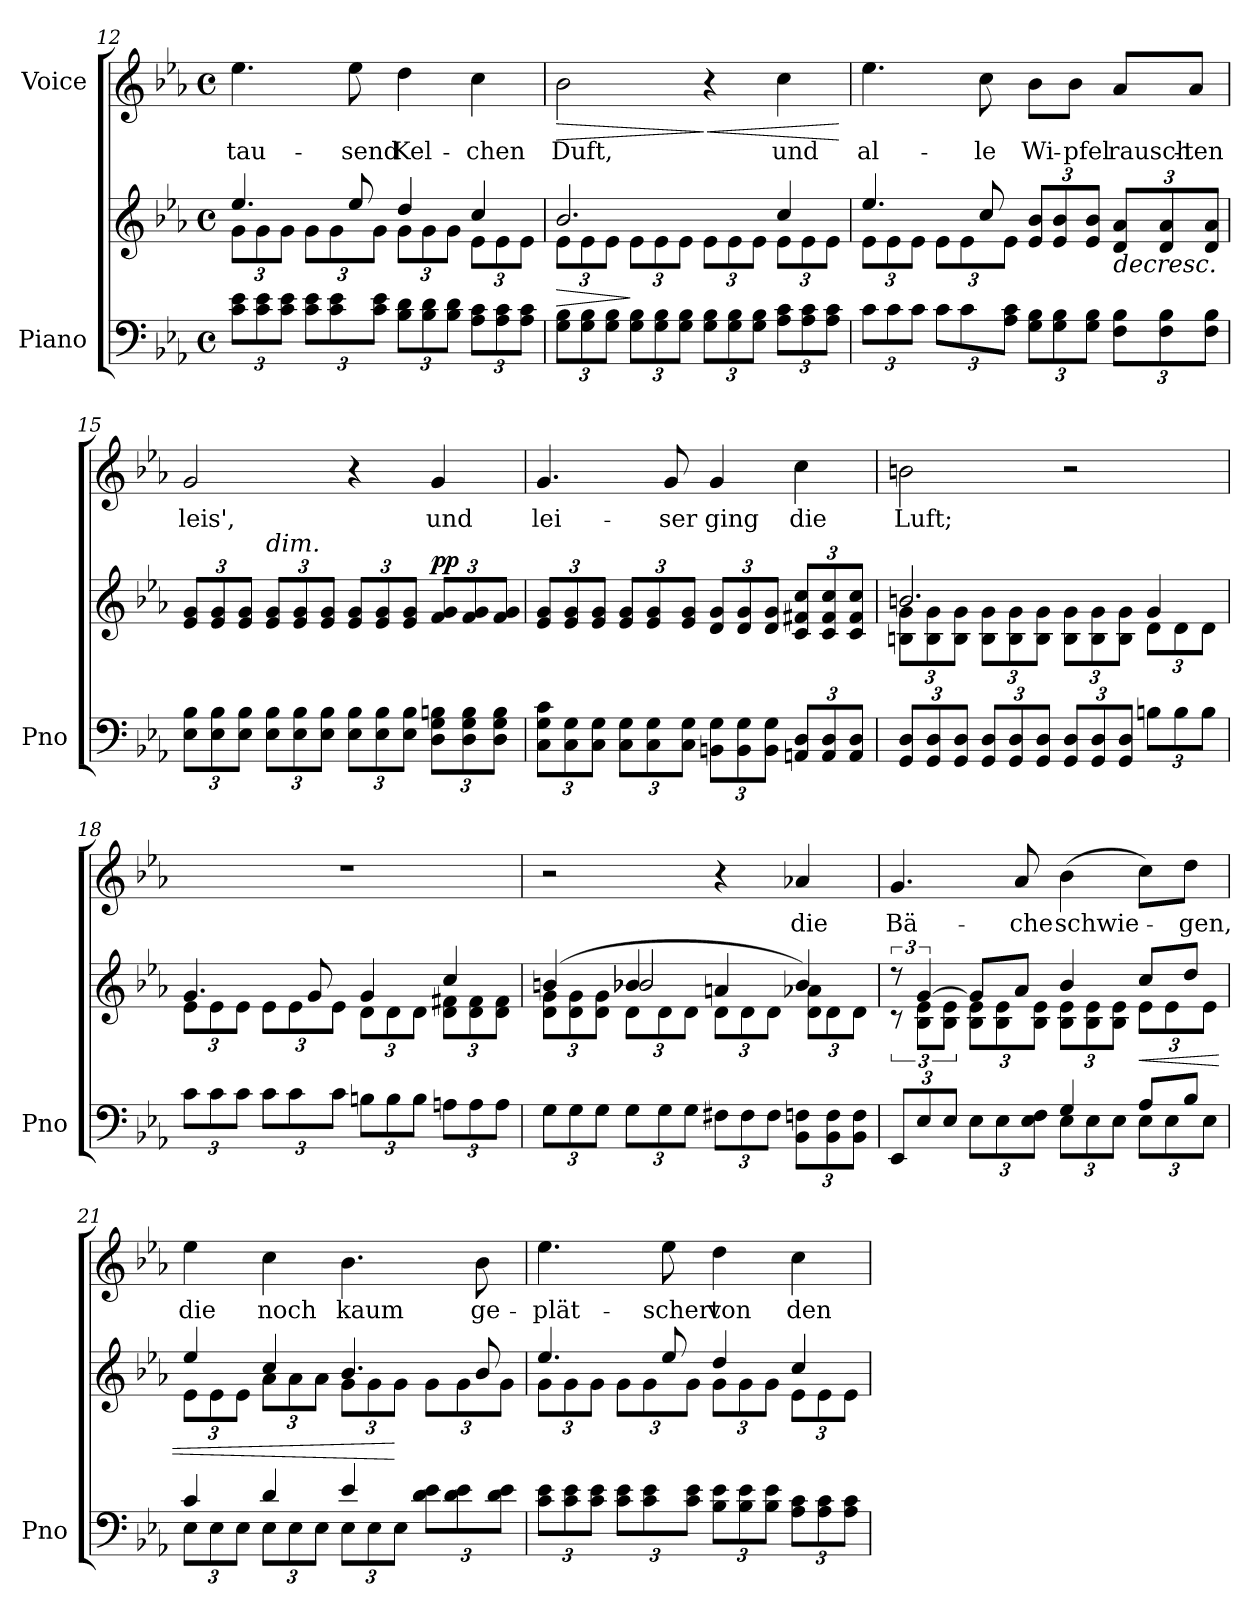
**kern	**kern	**dynam	**kern	**text	**dynam
*part2	*part2	*part2	*part1	*part1	*part1
*staff3	*staff2	*staff2/3	*staff1	*staff1	*staff1
*I"Piano	*	*	*I"Voice	*	*
*I'Pno	*	*	*	*	*
*clefF4	*clefG2	*	*clefG2	*	*
*k[b-e-a-]	*k[b-e-a-]	*	*k[b-e-a-]	*	*
*M4/4	*M4/4	*	*M4/4	*	*
*met(c)	*met(c)	*	*met(c)	*	*
=12	=12	=12	=12	=12	=12
*^	*^	*	*	*	*
*	*Xbrackettup	*	*Xbrackettup	*	*	*	*
1ryy	12c\ 12e-\L	4.ee-/	12g\L	.	4.ee-\	tau-	.
.	12c\ 12e-\	.	12g\	.	.	.	.
.	12c\ 12e-\J	.	12g\J	.	.	.	.
.	12c\ 12e-\L	.	12g\L	.	.	.	.
.	12c\ 12e-\	.	12g\	.	.	.	.
.	.	8ee-/	.	.	8ee-\	-send	.
.	12c\ 12e-\J	.	12g\J	.	.	.	.
.	12B-\ 12d\L	4dd/	12g\L	.	4dd\	Kel-	.
.	12B-\ 12d\	.	12g\	.	.	.	.
.	12B-\ 12d\J	.	12g\J	.	.	.	.
.	12A-\ 12c\L	4cc/	12e-\L	.	4cc\	-chen	.
.	12A-\ 12c\	.	12e-\	.	.	.	.
.	12A-\ 12c\J	.	12e-\J	.	.	.	.
=13	=13	=13	=13	=13	=13	=13	=13
!	!	!	!	!LO:HP:b	!	!	!LO:HP:b
1ryy	12G\ 12B-\L	2.b-/	12e-\L	>	2b-\	Duft,	>
.	12G\ 12B-\	.	12e-\	.	.	.	.
.	12G\ 12B-\J	.	12e-\J	.	.	.	.
.	12G\ 12B-\L	.	12e-\L	]	.	.	.
.	12G\ 12B-\	.	12e-\	.	.	.	.
.	12G\ 12B-\J	.	12e-\J	.	.	.	.
!	!	!	!	!	!	!	!LO:HP:n=1:b
.	12G\ 12B-\L	.	12e-\L	.	4r	.	] <
.	12G\ 12B-\	.	12e-\	.	.	.	.
.	12G\ 12B-\J	.	12e-\J	.	.	.	.
.	12A-\ 12c\L	4cc/	12e-\L	.	4cc\	und	.
.	12A-\ 12c\	.	12e-\	.	.	.	.
.	12A-\ 12c\J	.	12e-\J	.	.	.	.
*v	*v	*	*	*	*	*	*
*	*v	*v	*	*	*	*
.	.	.	.	.	[
=14	=14	=14	=14	=14	=14
*^	*^	*	*	*	*
1ryy	12c\L	4.ee-/	12e-\L	.	4.ee-\	al-	.
.	12c\	.	12e-\	.	.	.	.
.	12c\J	.	12e-\J	.	.	.	.
.	12c\L	.	12e-\L	.	.	.	.
.	12c\	.	12e-\	.	.	.	.
.	.	8cc/	.	.	8cc\	-le	.
.	12A-\ 12c\J	.	12e-\J	.	.	.	.
.	12G\ 12B-\L	2ryy	12e-/ 12b-/L	.	8b-\L	Wi-	.
.	12G\ 12B-\	.	12e-/ 12b-/	.	.	.	.
.	.	.	.	.	8b-\J	-pfel	.
.	12G\ 12B-\J	.	12e-/ 12b-/J	.	.	.	.
!	!	!	!	!LO:HP:b	!	!	!
.	12F\ 12B-\L	.	12d/ 12a-/L	>	8a-/L	rausch-	.
.	12F\ 12B-\	.	12d/ 12a-/	.	.	.	.
.	.	.	.	.	8a-/J	-ten	.
.	12F\ 12B-\J	.	12d/ 12a-/J	.	.	.	.
*v	*v	*	*	*	*	*	*
*	*v	*v	*	*	*	*
=15	=15	=15	=15	=15	=15
12E-\ 12B-\L	12e-/ 12g/L	.	2g/	leis',	.
12E-\ 12B-\	12e-/ 12g/	.	.	.	.
12E-\ 12B-\J	12e-/ 12g/J	.	.	.	.
!	!LO:TX:a:i:t=dim.	!	!	!	!
12E-\ 12B-\L	12e-/ 12g/L	.	.	.	.
12E-\ 12B-\	12e-/ 12g/	.	.	.	.
12E-\ 12B-\J	12e-/ 12g/J	.	.	.	.
12E-\ 12B-\L	12e-/ 12g/L	.	4r	.	.
12E-\ 12B-\	12e-/ 12g/	.	.	.	.
12E-\ 12B-\J	12e-/ 12g/J	.	.	.	.
!	!	!LO:DY:a	!	!	!
12D\ 12G\ 12Bn\L	12f/ 12g/L	pp	4g/	und	.
12D\ 12G\ 12B\	12f/ 12g/	.	.	.	.
12D\ 12G\ 12B\J	12f/ 12g/J	.	.	.	.
=16	=16	=16	=16	=16	=16
*	*^	*	*	*	*
12C\ 12G\ 12c\L	1ryy	12e-/ 12g/L	.	4.g/	lei-	.
12C\ 12G\	.	12e-/ 12g/	.	.	.	.
12C\ 12G\J	.	12e-/ 12g/J	.	.	.	.
12C\ 12G\L	.	12e-/ 12g/L	.	.	.	.
12C\ 12G\	.	12e-/ 12g/	.	.	.	.
.	.	.	.	8g/	-ser	.
12C\ 12G\J	.	12e-/ 12g/J	.	.	.	.
12BBn\ 12G\L	.	12d/ 12g/L	.	4g/	ging	.
12BB\ 12G\	.	12d/ 12g/	.	.	.	.
12BB\ 12G\J	.	12d/ 12g/J	.	.	.	.
12AAn/ 12D/L	.	12c/ 12f#X/ 12cc/L	.	4cc\	die	.
12AA/ 12D/	.	12c/ 12f#/ 12cc/	.	.	.	.
12AA/ 12D/J	.	12c/ 12f#/ 12cc/J	.	.	.	.
=17	=17	=17	=17	=17	=17	=17
12GG/ 12D/L	2.bn/	12Bn\ 12g\L	.	2bn\	Luft;	.
12GG/ 12D/	.	12B\ 12g\	.	.	.	.
12GG/ 12D/J	.	12B\ 12g\J	.	.	.	.
12GG/ 12D/L	.	12B\ 12g\L	.	.	.	.
12GG/ 12D/	.	12B\ 12g\	.	.	.	.
12GG/ 12D/J	.	12B\ 12g\J	.	.	.	.
12GG/ 12D/L	.	12B\ 12g\L	.	2r	.	.
12GG/ 12D/	.	12B\ 12g\	.	.	.	.
12GG/ 12D/J	.	12B\ 12g\J	.	.	.	.
12Bn\L	4g/	12d\L	.	.	.	.
12B\	.	12d\	.	.	.	.
12B\J	.	12d\J	.	.	.	.
=18	=18	=18	=18	=18	=18	=18
12c\L	4.g/	12e-\L	.	1r	.	.
12c\	.	12e-\	.	.	.	.
12c\J	.	12e-\J	.	.	.	.
12c\L	.	12e-\L	.	.	.	.
12c\	.	12e-\	.	.	.	.
.	8g/	.	.	.	.	.
12c\J	.	12e-\J	.	.	.	.
12Bn\L	4g/	12d\L	.	.	.	.
12B\	.	12d\	.	.	.	.
12B\J	.	12d\J	.	.	.	.
12An\L	4cc/	12d\ 12f#X\L	.	.	.	.
12A\	.	12d\ 12f#\	.	.	.	.
12A\J	.	12d\ 12f#\J	.	.	.	.
=19	=19	=19	=19	=19	=19	=19
*	*	*^	*	*	*	*
12G\L	(4bn/	12d\ 12g\L	4ryy	.	2r	.	.
12G\	.	12d\ 12g\	.	.	.	.	.
12G\J	.	12d\ 12g\J	.	.	.	.	.
12G\L	4b-X/	12d\L	2b-/	.	.	.	.
12G\	.	12d\	.	.	.	.	.
12G\J	.	12d\J	.	.	.	.	.
12F#X\L	4an/	12d\L	.	.	4r	.	.
12F#\	.	12d\	.	.	.	.	.
12F#\J	.	12d\J	.	.	.	.	.
12BB-\ 12Fn\L	4b-/)	12d\ 12a-X\L	4ryy	.	4a-X/	die	.
12BB-\ 12F\	.	12d\	.	.	.	.	.
12BB-\ 12F\J	.	12d\J	.	.	.	.	.
*	*v	*v	*v	*	*	*	*
=20	=20	=20	=20	=20	=20
*^	*	*	*	*	*
*	*	*brackettup	*	*	*	*
*	*	*^	*	*	*	*
2ryy	12EE-/L	12r	12r	.	4.g/	Bä-	.
.	12E-/	[6g/	12B-\ 12e-\L	.	.	.	.
.	12E-/J	.	12B-\ 12e-\J	.	.	.	.
*	*	*	*Xbrackettup	*	*	*	*
.	12E-\L	8g/L]	12B-\ 12e-\L	.	.	.	.
.	12E-\	.	12B-\ 12e-\	.	.	.	.
.	.	8a-/J	.	.	8a-/	-che	.
.	12E-\ 12F\J	.	12B-\ 12e-\J	.	.	.	.
4G/	12E-\L	4b-/	12B-\ 12e-\L	.	(4b-\	schwie-	.
.	12E-\	.	12B-\ 12e-\	.	.	.	.
.	12E-\J	.	12B-\ 12e-\J	.	.	.	.
!	!	!	!	!LO:HP:b	!	!	!
8A-/L	12E-\L	8cc/L	12e-\L	<	8cc\L)	.	.
.	12E-\	.	12e-\	.	.	.	.
8B-/J	.	8dd/J	.	.	8dd\J	-gen,	.
.	12E-\J	.	12e-\J	.	.	.	.
*v	*v	*	*	*	*	*	*
*	*v	*v	*	*	*	*
.	.	]	.	.	.
=21	=21	=21	=21	=21	=21
*^	*^	*	*	*	*
4c/	12E-\L	4ee-/	12e-\L	.	4ee-\	die	.
.	12E-\	.	12e-\	.	.	.	.
.	12E-\J	.	12e-\J	.	.	.	.
4d/	12E-\L	4cc/	12a-\L	.	4cc\	noch	.
.	12E-\	.	12a-\	.	.	.	.
.	12E-\J	.	12a-\J	.	.	.	.
4e-/	12E-\L	4.b-/	12g\L	.	4.b-\	kaum	.
.	12E-\	.	12g\	.	.	.	.
.	12E-\J	.	12g\J	[	.	.	.
4ryy	12d\ 12e-\L	.	12g\L	.	.	.	.
.	12d\ 12e-\	.	12g\	.	.	.	.
.	.	8b-/	.	.	8b-\	ge-	.
.	12d\ 12e-\J	.	12g\J	.	.	.	.
=22	=22	=22	=22	=22	=22	=22	=22
1ryy	12c\ 12e-\L	4.ee-/	12g\L	.	4.ee-\	-plät-	.
.	12c\ 12e-\	.	12g\	.	.	.	.
.	12c\ 12e-\J	.	12g\J	.	.	.	.
.	12c\ 12e-\L	.	12g\L	.	.	.	.
.	12c\ 12e-\	.	12g\	.	.	.	.
.	.	8ee-/	.	.	8ee-\	-schert	.
.	12c\ 12e-\J	.	12g\J	.	.	.	.
.	12B-\ 12e-\L	4dd/	12g\L	.	4dd\	von	.
.	12B-\ 12e-\	.	12g\	.	.	.	.
.	12B-\ 12e-\J	.	12g\J	.	.	.	.
.	12A-\ 12c\L	4cc/	12e-\L	.	4cc\	den	.
.	12A-\ 12c\	.	12e-\	.	.	.	.
.	12A-\ 12c\J	.	12e-\J	.	.	.	.
*v	*v	*	*	*	*	*	*
*	*v	*v	*	*	*	*
=	=	=	=	=	=
*-	*-	*-	*-	*-	*-
